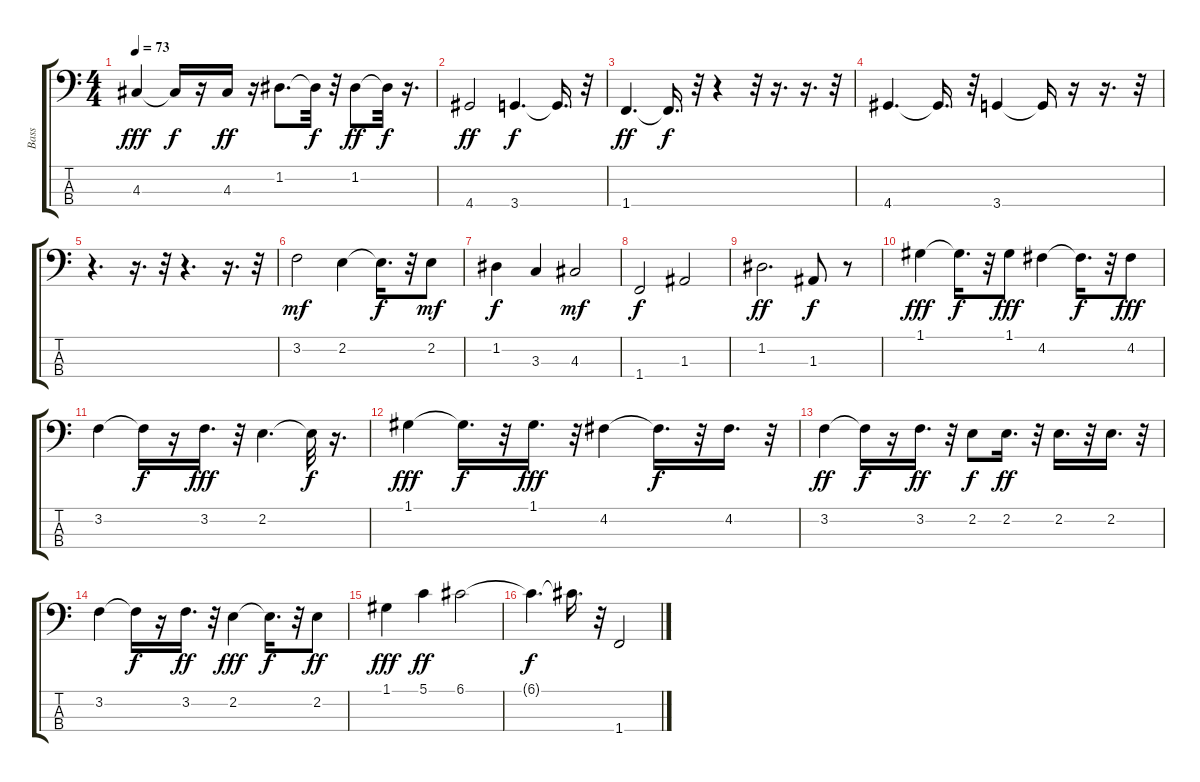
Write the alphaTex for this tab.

\track ("Bass" "Bass") {instrument electricbassfinger}
\staff {score tabs}
\tuning (G2 D2 A1 E1) {hide}
\ts (4 4)
\tempo 73
\clef f4
\ks c
4.3.4{dy fff} 4.3{t}.16{dy f} r.16 4.3.16{dy ff} r.16 1.2.8{d} 1.2{t}.32{dy f} r.32 1.2.8{dy ff} 1.2{t}.32{dy f} r.16{d} |
4.4.2{dy ff} 3.4.4{d dy f} 3.4{t}.16{d} r.32 |
1.4.4{d dy ff} 1.4{t}.16{d dy f} r.32 r.4 r.32 r.16{d} r.16{d} r.32 |
4.4.4{d} 4.4{t}.16{d} r.32 3.4.4 3.4{t}.16 r.16 r.16{d} r.32 |
r.4{d} r.16{d} r.32 r.4{d} r.16{d} r.32 |
3.2.2{dy mf} 2.2.4 2.2{t}.16{d dy f} r.32 2.2.8{dy mf} |
1.2.4{dy f} 3.3.4 4.3.2{dy mf} |
1.4.2{dy f} 1.3.2 |
1.2.2{d dy ff} 1.3.8{dy f} r.8 |
1.1.4{dy fff} 1.1{t}.16{d dy f} r.32 1.1.8{dy fff} 4.2.4 4.2{t}.16{d dy f} r.32 4.2.8{dy fff} |
3.2.4 3.2{t}.16{dy f} r.16 3.2.16{d dy fff} r.32 2.2.4{d} 2.2{t}.32{dy f} r.16{d} |
1.1.4{dy fff} 1.1{t}.16{d dy f} r.32 1.1.16{d dy fff} r.32 4.2.4 4.2{t}.16{d dy f} r.32 4.2.16{d} r.32 |
3.2.4{dy ff} 3.2{t}.16{dy f} r.16 3.2.16{d dy ff} r.32 2.2.8{dy f} 2.2.16{d dy ff} r.32 2.2.16{d} r.32 2.2.16{d} r.32 |
3.2.4 3.2{t}.16{dy f} r.16 3.2.16{d dy ff} r.32 2.2.4{dy fff} 2.2{t}.16{d dy f} r.32 2.2.8{dy ff} |
1.1.4{dy fff} 5.1.4{dy ff} 6.1.2 |
6.1{t}.4{d dy f} 6.1{t}.16{d} r.32 1.4.2
